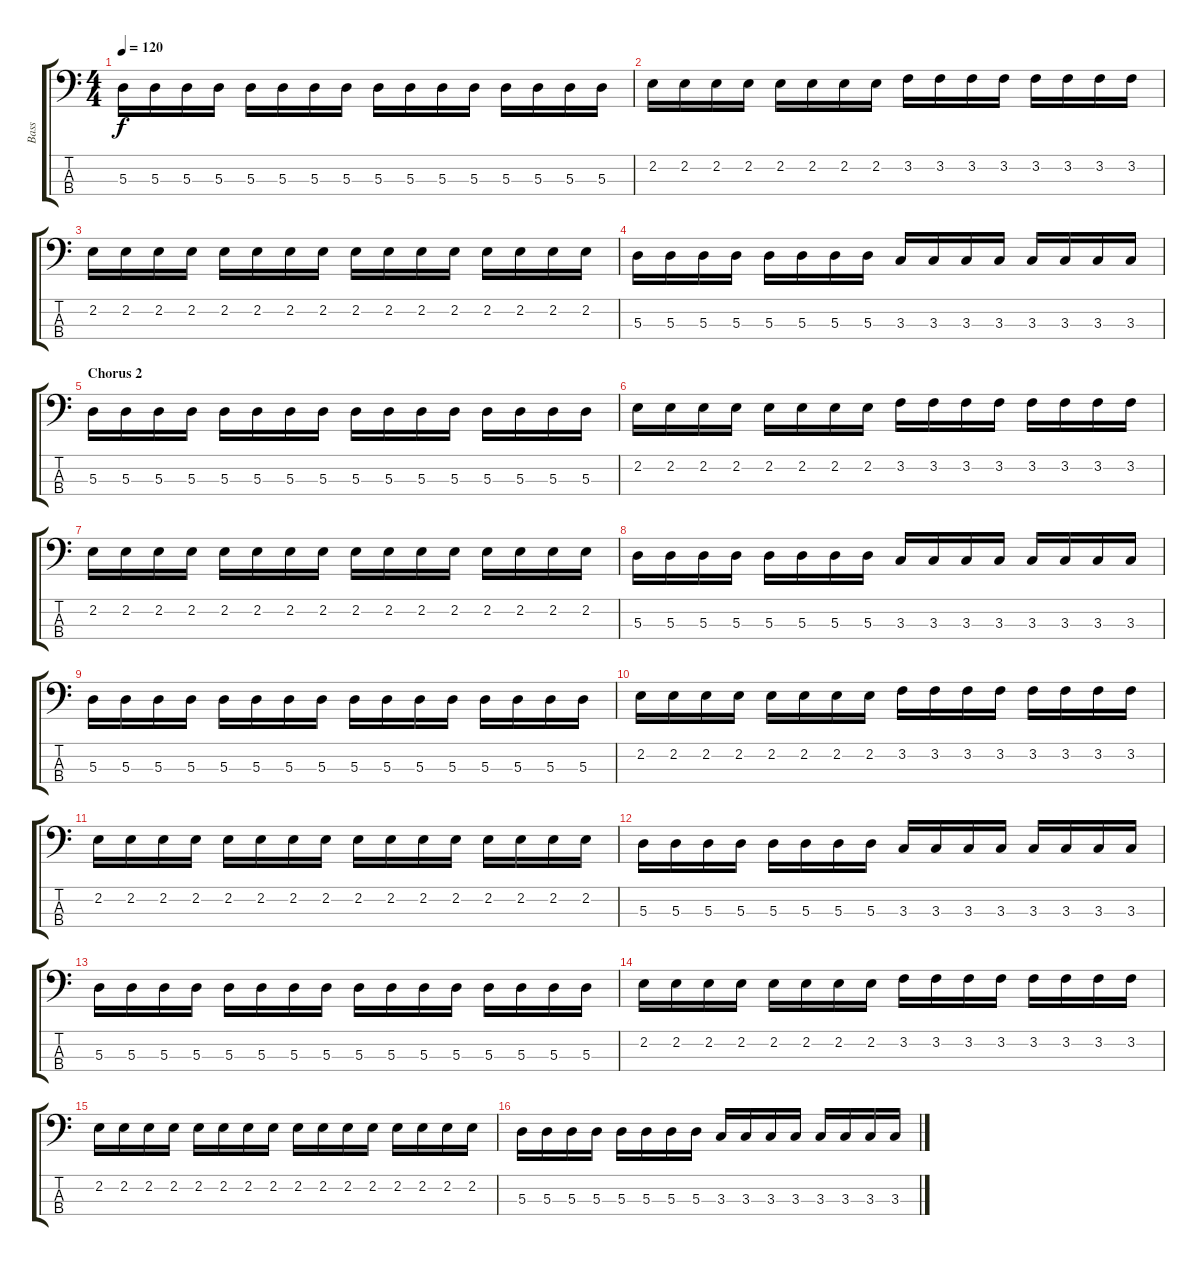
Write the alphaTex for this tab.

\track ("Bass" "Bass") {instrument electricbassfinger}
\staff {score tabs}
\tuning (G2 D2 A1 E1) {hide}
\ts (4 4)
\tempo 120
\clef f4
\ks c
5.3.16{dy f} 5.3.16 5.3.16 5.3.16 5.3.16 5.3.16 5.3.16 5.3.16 5.3.16 5.3.16 5.3.16 5.3.16 5.3.16 5.3.16 5.3.16 5.3.16 |
2.2.16 2.2.16 2.2.16 2.2.16 2.2.16 2.2.16 2.2.16 2.2.16 3.2.16 3.2.16 3.2.16 3.2.16 3.2.16 3.2.16 3.2.16 3.2.16 |
2.2.16 2.2.16 2.2.16 2.2.16 2.2.16 2.2.16 2.2.16 2.2.16 2.2.16 2.2.16 2.2.16 2.2.16 2.2.16 2.2.16 2.2.16 2.2.16 |
5.3.16 5.3.16 5.3.16 5.3.16 5.3.16 5.3.16 5.3.16 5.3.16 3.3.16 3.3.16 3.3.16 3.3.16 3.3.16 3.3.16 3.3.16 3.3.16 |
\section ("" "Chorus 2")
5.3.16 5.3.16 5.3.16 5.3.16 5.3.16 5.3.16 5.3.16 5.3.16 5.3.16 5.3.16 5.3.16 5.3.16 5.3.16 5.3.16 5.3.16 5.3.16 |
2.2.16 2.2.16 2.2.16 2.2.16 2.2.16 2.2.16 2.2.16 2.2.16 3.2.16 3.2.16 3.2.16 3.2.16 3.2.16 3.2.16 3.2.16 3.2.16 |
2.2.16 2.2.16 2.2.16 2.2.16 2.2.16 2.2.16 2.2.16 2.2.16 2.2.16 2.2.16 2.2.16 2.2.16 2.2.16 2.2.16 2.2.16 2.2.16 |
5.3.16 5.3.16 5.3.16 5.3.16 5.3.16 5.3.16 5.3.16 5.3.16 3.3.16 3.3.16 3.3.16 3.3.16 3.3.16 3.3.16 3.3.16 3.3.16 |
5.3.16 5.3.16 5.3.16 5.3.16 5.3.16 5.3.16 5.3.16 5.3.16 5.3.16 5.3.16 5.3.16 5.3.16 5.3.16 5.3.16 5.3.16 5.3.16 |
2.2.16 2.2.16 2.2.16 2.2.16 2.2.16 2.2.16 2.2.16 2.2.16 3.2.16 3.2.16 3.2.16 3.2.16 3.2.16 3.2.16 3.2.16 3.2.16 |
2.2.16 2.2.16 2.2.16 2.2.16 2.2.16 2.2.16 2.2.16 2.2.16 2.2.16 2.2.16 2.2.16 2.2.16 2.2.16 2.2.16 2.2.16 2.2.16 |
5.3.16 5.3.16 5.3.16 5.3.16 5.3.16 5.3.16 5.3.16 5.3.16 3.3.16 3.3.16 3.3.16 3.3.16 3.3.16 3.3.16 3.3.16 3.3.16 |
5.3.16 5.3.16 5.3.16 5.3.16 5.3.16 5.3.16 5.3.16 5.3.16 5.3.16 5.3.16 5.3.16 5.3.16 5.3.16 5.3.16 5.3.16 5.3.16 |
2.2.16 2.2.16 2.2.16 2.2.16 2.2.16 2.2.16 2.2.16 2.2.16 3.2.16 3.2.16 3.2.16 3.2.16 3.2.16 3.2.16 3.2.16 3.2.16 |
2.2.16 2.2.16 2.2.16 2.2.16 2.2.16 2.2.16 2.2.16 2.2.16 2.2.16 2.2.16 2.2.16 2.2.16 2.2.16 2.2.16 2.2.16 2.2.16 |
5.3.16 5.3.16 5.3.16 5.3.16 5.3.16 5.3.16 5.3.16 5.3.16 3.3.16 3.3.16 3.3.16 3.3.16 3.3.16 3.3.16 3.3.16 3.3.16
